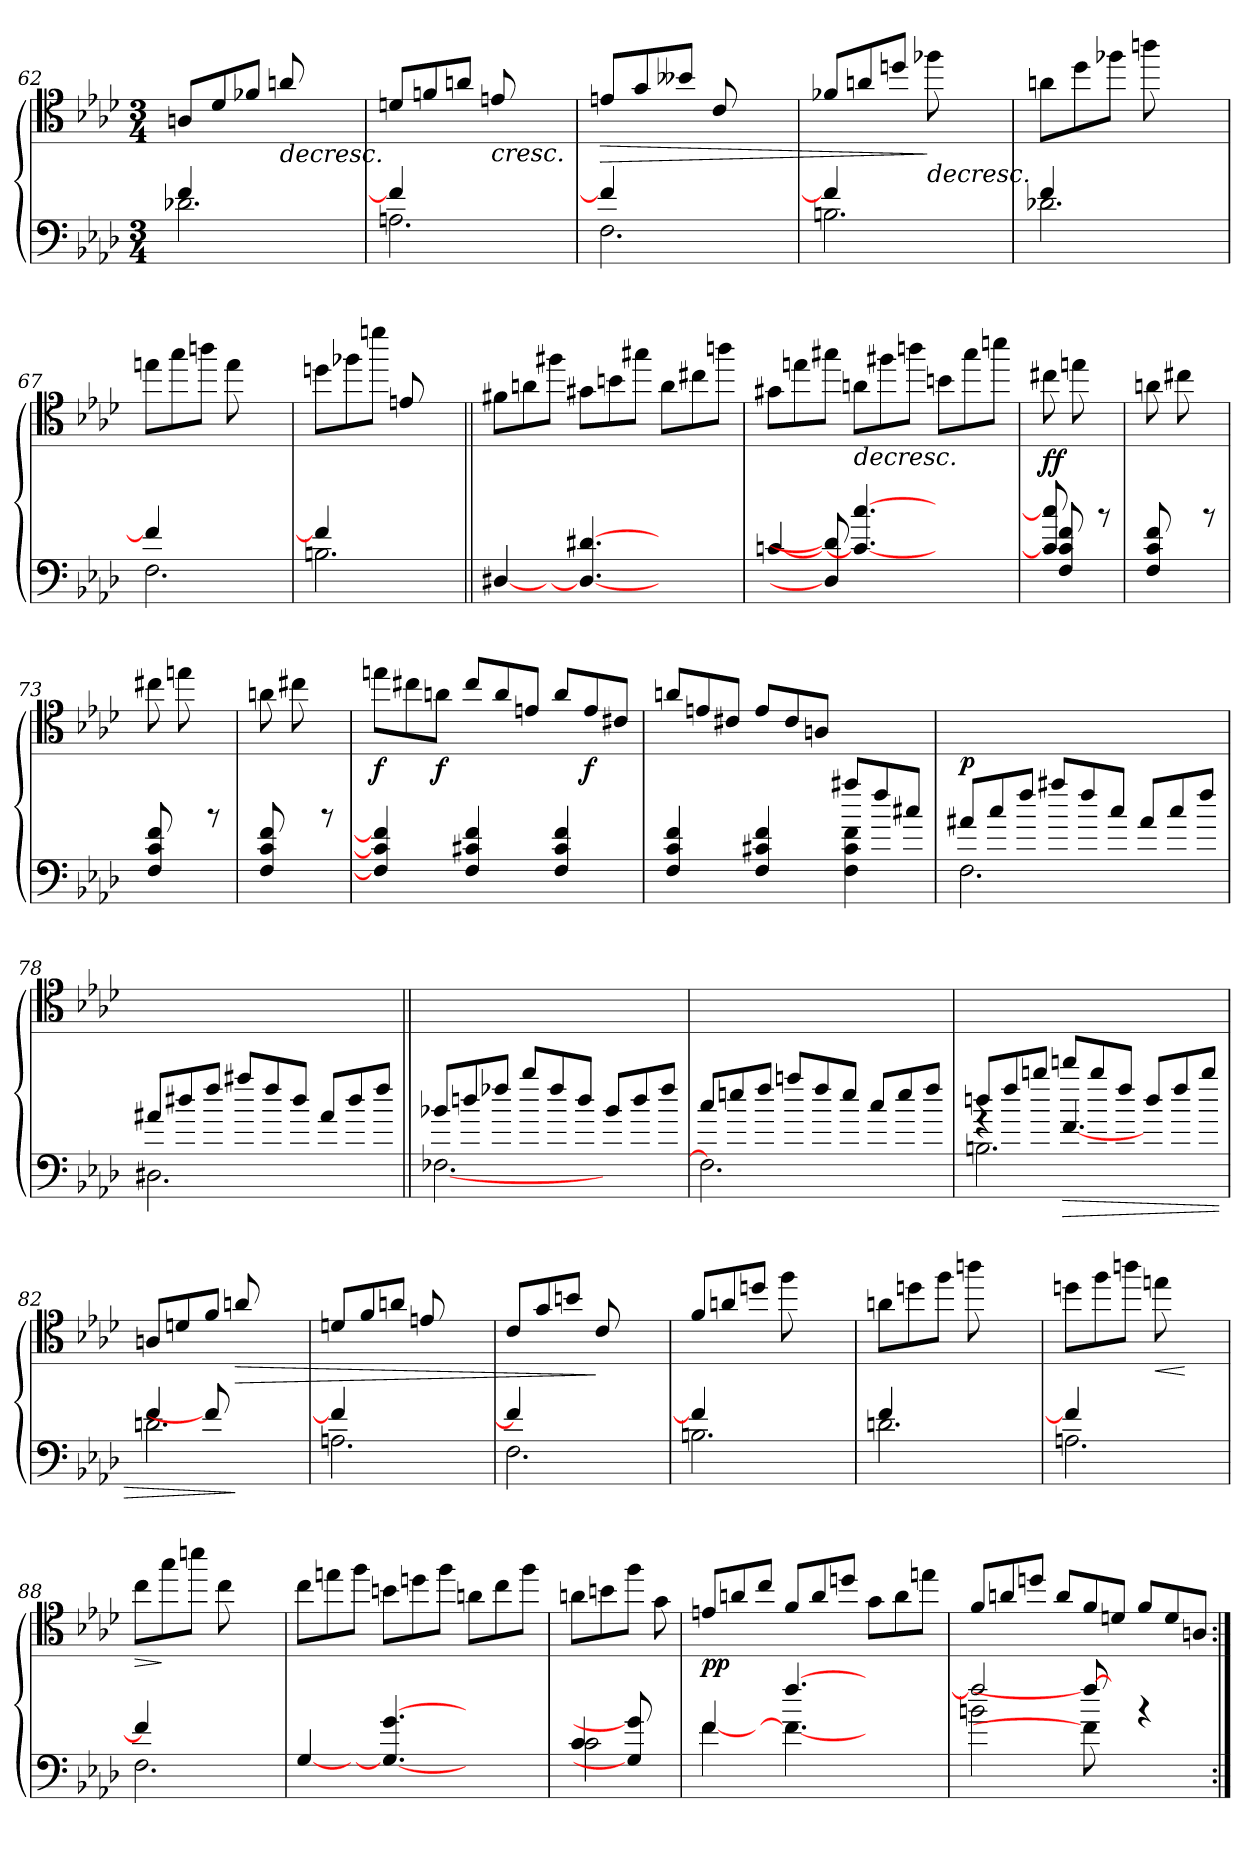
**kern	**kern	**dynam
*part1	*part1	*part1
*staff2	*staff1	*staff1/2
!!LO:LB:g=z
*clefF4	*clefC4	*
*k[b-e-a-d-]	*k[b-e-a-d-]	*
*M3/4	*M3/4	*
=62	=62	=62
*^	*	*
4f/	2.d-X\	8A/L	.
.	.	8d-/	.
2ryy	.	8f-X/J	.
!	!	!	!LO:HP:b
.	.	8a/L	>
.	.	4ryy	.
=63	=63	=63	=63
4f/]	2.A\	8dn/L	.
.	.	8fn/	.
2ryy	.	8a/J	.
!	!	!	!LO:HP:b
.	.	8e/L	<
.	.	4ryy	.
=64	=64	=64	=64
!	!	!	!LO:HP:b
4f/]	2.F\	8e/L	>
.	.	8g/	.
2ryy	.	8b--X/J	.
.	.	8c/L	.
.	.	4ryy	.
=65	=65	=65	=65
4f/]	2.B\	8f-X/L	.
.	.	8a/	.
2ryy	.	8dd/J	.
!	!	!	!LO:HP:n=1:b
.	.	8ff-X\L	] >
.	.	4ryy	.
!!LO:LB:g=z
=66	=66	=66	=66
4f/	2.d-X\	8a\L	.
.	.	8dd-\	.
2ryy	.	8ff-X\J	.
.	.	8aa\L	.
.	.	4ryy	.
=67	=67	=67	=67
4f/]	2.F\	8ee\L	.
.	.	8gg\	.
2ryy	.	8aa\J	.
.	.	8ee\L	.
.	.	4ryy	.
=68	=68	=68	=68
4f/]	2.B\	8dd\L	.
.	.	8ff-X\	.
2ryy	.	8ddd\J	.
.	.	8e/L	.
.	.	4ryy	.
*v	*v	*	*
=69||	=69||	=69||
[<4D#X/	8f#X\L	.
.	8an\	.
8ryy	8ff#X\J	.
4.D#/_ [4.d#X/	8g#X\L	.
.	8b\	.
.	8gg#X\J	.
4.ryy	8a\L	.
.	8cc#X\	.
.	8aa\J	.
!!LO:LB:g=z
=70	=70	=70
[<4cn/	8g#X\L	.
.	8ee\	.
8D#/] 8d#/]	8gg#X\J	.
!	!	!LO:HP:n=1:b
4.c/_ [4.cc/	8a\L	[ >
.	8ff#X\	.
.	8aa\J	.
4.ryy	8b\L	.
.	8gg#\	.
.	8bb\J	.
=71	=71	=71
*^	*	*
!	!	!	!LO:DY:b
!	!	!	!LO:DY:n=1:b
8c/] 8cc/]	8F/ 8c/ 8f/	8cc#X\L	f f
8ryy	4ryy	8ee\	.
8rb	.	8ryy	.
=72	=72	=72	=72
4ryy	8F/ 8c/ 8f/	8a\L	.
.	4ryy	8cc#X\	.
8rb	.	8ryy	.
=73	=73	=73	=73
4ryy	8F/ 8c/ 8f/	8cc#X\L	.
.	4ryy	8ee\	.
8rb	.	8ryy	.
!!LO:LB:g=z
=74	=74	=74	=74
4ryy	8F/ 8c/ 8f/	8a\L	.
.	4ryy	8cc#X\	.
8rb	.	8ryy	.
*v	*v	*	*
=75	=75	=75
!	!	!LO:DY:b
4F/] 4c/] 4f/]	8ee\L	f
.	8cc#X\	.
!	!	!LO:DY:b
8ryy	8a\J	f
4F/ 4c#/ 4f/	8cc#/L	.
.	8a/	.
8ryy	8e/J	.
4F/ 4c#/ 4f/	8a/L	.
!	!	!LO:DY:b
.	8e/	f
8ryy	8c#X/J	.
=76	=76	=76
*^	*	*
4F/ 4c/ 4f/	2.ryy	8a/L	.
.	.	8e/	.
8ryy	.	8c#X/J	.
4F/ 4c#/ 4f/	.	8e/L	.
.	.	8c#/	.
8ryy	.	8A/J	.
8aa#X/L	4F\ 4c#\ 4f\	4.ryy	.
8ff/	.	.	.
8cc#/J	8ryy	.	.
=77	=77	=77	=77
!	!	!	!LO:DY:a=2
8a#X/L	2.F\	1ryy	p
8cc/	.	.	.
8ff/J	.	.	.
8aa#X/L	.	.	.
8ff/	.	.	.
8cc/J	.	.	.
8a#/L	4.ryy	.	.
8cc/	.	.	.
8ff/J	.	8ryy	.
!!LO:PB:g=z
=78	=78	=78	=78
8a#X/L	2.D#X\	1ryy	.
8dd#X/	.	.	.
8ff/J	.	.	.
8aa#X/L	.	.	.
8ff/	.	.	.
8dd#/J	.	.	.
8a#/L	4.ryy	.	.
8dd#/	.	.	.
8ff/J	.	8ryy	.
=79||	=79||	=79||	=79||
8b-X/L	[<2.F-X\	1ryy	.
8ddn/	.	.	.
8ff-/J	.	.	.
8bb-/L	.	.	.
8ff-/	.	.	.
8dd/J	.	.	.
8b-/L	4.ryy	.	.
8dd/	.	.	.
8ff-/J	.	8ryy	.
=80	=80	=80	=80
8cc/L	2.F-\]	1ryy	.
8ee/	.	.	.
8ff/J	.	.	.
8aa/L	.	.	.
8ff/	.	.	.
8ee/J	.	.	.
8cc/L	4.ryy	.	.
8ee/	.	.	.
8ff/J	.	8ryy	.
=81	=81	=81	=81
*	*^	*	*
8dd/L	4rg	2.B\	1ryy	.
8ff/	.	.	.	.
8bb/J	8ryy	.	.	]
!	!	!	!	!LO:HP:n=1:b=2
!	!	!	!	!LO:HP:n=1:b=2
8ddd/L	[4.f/	.	.	] > >
8bb/	.	.	.	.
8ff/J	.	.	.	.
8dd/L	4.ryy	4.ryy	.	.
8ff/	.	.	.	.
8bb/J	.	.	8ryy	.
*	*v	*v	*	*
!!LO:LB:g=z
=82	=82	=82	=82
4f/	2.d\	8A/L	.
.	.	8d/	.
8f/]	.	8f/J	.
!	!	!	!LO:HP:n=1:b
4.ryy	.	8a/L	] >
.	.	4ryy	.
=83	=83	=83	=83
4f/]	2.A\	8dn/L	.
.	.	8f/	.
2ryy	.	8a/J	.
.	.	8e/L	.
.	.	4ryy	.
=84	=84	=84	=84
4f/]	2.F\	8c/L	.
.	.	8g/	.
2ryy	.	8b/J	.
.	.	8c/L	]
.	.	4ryy	.
=85	=85	=85	=85
4f/]	2.B\	8f/L	.
.	.	8a/	.
2ryy	.	8dd/J	.
.	.	8ff\L	]
.	.	4ryy	.
!!LO:LB:g=z
=86	=86	=86	=86
4f/	2.d\	8a\L	.
.	.	8dd\	.
2ryy	.	8ff\J	.
.	.	8aa\L	]
.	.	4ryy	.
=87	=87	=87	=87
4f/]	2.A\	8ddn\L	.
.	.	8ff\	.
2ryy	.	8aa\J	.
!	!	!	!LO:HP:b
.	.	8ee\L	<
.	.	4ryy	[
=88	=88	=88	=88
!	!	!	!LO:HP:b
4f/]	2.F\	8cc\L	>
.	.	8gg\	]
2ryy	.	8bb\J	.
.	.	8cc\L	.
.	.	4ryy	.
*v	*v	*	*
=89	=89	=89
[<4G/	8cc\L	.
.	8ee\	.
8ryy	8ff\J	.
4.G/_ [4.g/	8b\L	.
.	8dd\	.
.	8ff\J	.
4.ryy	8a\L	.
.	8cc\	.
.	8ff\J	.
!!LO:LB:g=z
=90	=90	=90
*^	*	*
4c/	2c\	8a\L	.
.	.	8b\	.
8G/] 8g/]	.	8ff\J	.
8ryy	.	8g\L	.
=91	=91	=91	=91
!	!	!	!LO:DY:b
4f/	[<4f\	8e/L	pp
.	.	8a/	.
8ryy	8ryy	8cc/J	.
[>4.ff/	4.f\_	8f/L	.
.	.	8a/	.
.	.	8dd/J	.
4.ryy	4.ryy	8g\L	.
.	.	8a\	.
.	.	8ee\J	.
=92	=92	=92	=92
2ff/]	2b\	8f/L	.
.	.	8a/	.
.	.	8dd/J	.
.	.	8a/L	.
8ff/_	8f\]	8f/	.
8ryy	8ryy	8d/J	.
4rb	4.ryy	8f/L	.
.	.	8d/	.
8ryy	.	8A/J	.
*v	*v	*	*
=:|!	=:|!	=:|!
*-	*-	*-
